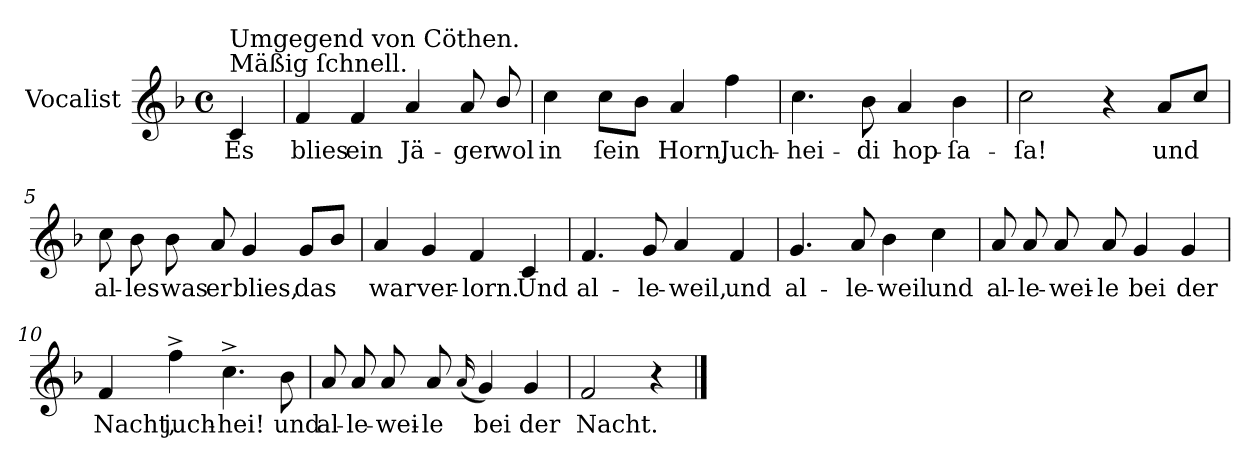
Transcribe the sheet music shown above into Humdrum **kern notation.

**kern	**text
*part1	*part1
*staff1	*staff1
*I"Vocalist	*
*k[b-]	*
*F:	*
*M4/4	*
*met(c)	*
=	=
!LO:TX:a:t=Mäßig ſchnell.	!
!LO:TX:a:t=Umgegend von Cöthen.	!
4c	Es
=1	=1
4f	blies
4f	ein
4a	Jä-
8a	-ger
8b-/	wol
=2	=2
4cc	in
8ccL	ſein
8b-J	.
4a	Horn,
4ff	Juch-
=3	=3
4.cc	-hei-
8b-	-di
4a	hop-
4b-	-ſa-
=4	=4
2cc	-ſa!
4r	.
8a/L	und
8ccJ	.
=5	=5
8cc	al-
8b-	-les
8b-	was
8a	er
4g	blies,
8gL	das
8b-J	.
=6	=6
4a	war
4g	ver-
4f	-lorn.
4c	Und
=7	=7
4.f	al-
8g	-le-
4a	-weil,
4f	und
=8	=8
4.g	al-
8a	-le-
4b-	-weil
4cc	und
=9	=9
8a	al-
8a	-le-
8a	-wei-
8a	-le
4g	bei
4g	der
=10	=10
4f	Nacht,
4ff^	juch-
4.cc^	-hei!
8b-	und
=11	=11
8a	al-
8a	-le-
8a	-wei-
8a	-le
(16qqa	.
4g)	bei
4g	der
=12	=12
2f	Nacht.
4r	.
==	==
*-	*-
